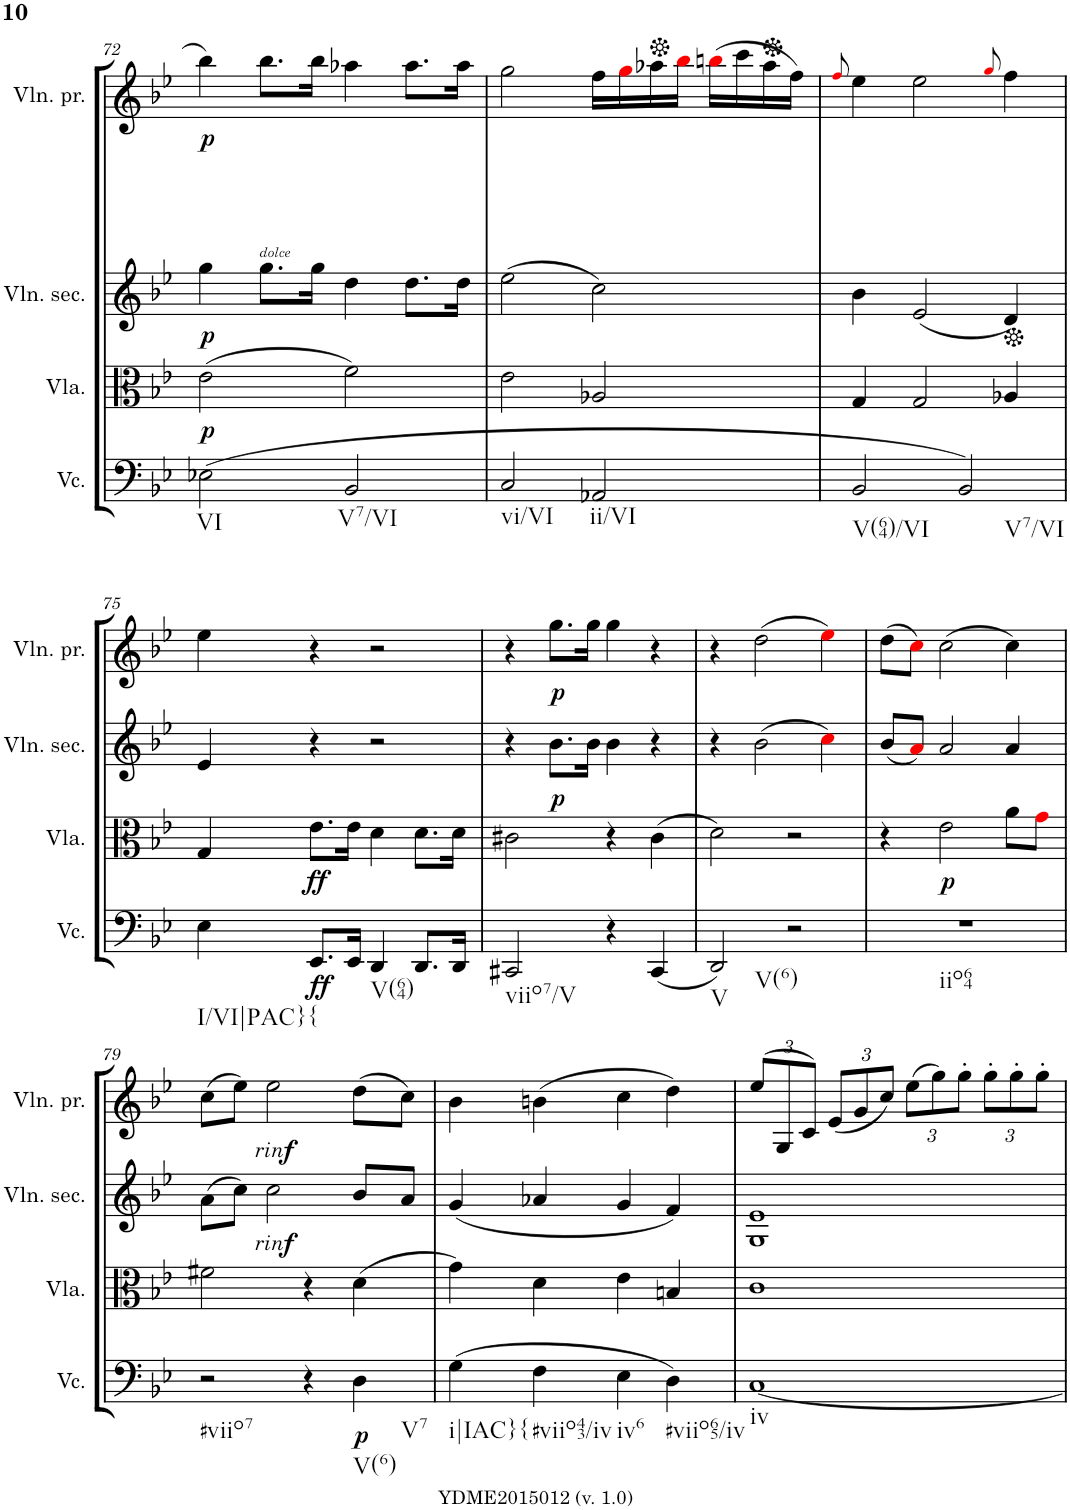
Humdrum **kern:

**kern	**dynam	**kern	**dynam	**kern	**dynam	**kern	**dynam
*part4	*part4	*part3	*part3	*part2	*part2	*part1	*part1
*staff4	*staff4	*staff3	*staff3	*staff2	*staff2	*staff1	*staff1
*I"Violoncelle	*	*I"Viola	*	*I"Violino secondo	*	*I"Violino primo	*
*I'Vc.	*	*I'Vla.	*	*I'Vln. sec.	*	*I'Vln. pr.	*
!!LO:PB:g=z
*clefF4	*	*clefC3	*	*clefG2	*	*clefG2	*
*k[b-e-]	*	*k[b-e-]	*	*k[b-e-]	*	*k[b-e-]	*
*B-:	*	*B-:	*	*B-:	*	*B-:	*
*M2/2	*	*M2/2	*	*M2/2	*	*M2/2	*
*met(c|)	*	*met(c|)	*	*met(c|)	*	*met(c|)	*
=72	=72	=72	=72	=72	=72	=72	=72
!LO:TX:b:t=VI	!	!	!	!	!	!	!
!	!	!	!LO:DY:b	!	!LO:DY:b	!	!LO:DY:b
(>2E-X\	.	(>2e-\	p	4gg\	p	4bb-\	p
!	!	!	!	!	!	!LO:TX:b:i:t=dolce	!
.	.	.	.	8.gg\L	.	8.bb-\L	.
.	.	.	.	16gg\Jk	.	16bb-\Jk	.
!LO:TX:b:t=V7/VI	!	!	!	!	!	!	!
2BB-/	.	2f\)	.	4dd\	.	4aa-X\	.
.	.	.	.	8.dd\L	.	8.aa-\L	.
.	.	.	.	16dd\Jk	.	16aa-\Jk	.
=73	=73	=73	=73	=73	=73	=73	=73
!LO:TX:b:t=vi/VI	!	!	!	!	!	!	!
2C/	.	2e-\	.	(>2ee-\	.	2gg\	.
!LO:TX:b:t=ii/VI	!	!	!	!	!	!	!
2AA-X/	.	2A-X/	.	2cc\)	.	16ff\LL	.
.	.	.	.	.	.	16ggi\	.
.	.	.	.	.	.	16aa-X\	.
.	.	.	.	.	.	16bb-i\JJ	.
.	.	.	.	.	.	(>16bbni\LL	.
.	.	.	.	.	.	16ccc\	.
.	.	.	.	.	.	16aa-\	.
.	.	.	.	.	.	16ff\JJ)	.
=74	=74	=74	=74	=74	=74	=74	=74
.	.	.	.	.	.	8qffi/	.
!LO:TX:b:t=V(64)/VI	!	!	!	!	!	!	!
2BB-/	.	4G/	.	4b-\	.	4ee-\	.
.	.	2G/	.	(<2e-/	.	2ee-\	.
!LO:TX:b:t=V7/VI	!	!	!	!	!	!	!
2BB-/)	.	.	.	.	.	.	.
.	.	.	.	.	.	8qggi/	.
.	.	4A-X/	.	4d/)	.	4ff\	.
!!LO:LB:g=z
=75	=75	=75	=75	=75	=75	=75	=75
!LO:TX:b:t=I/VI|PAC}	!	!	!	!	!	!	!
4E-\	.	4G/	.	4e-/	.	4ee-\	.
!LO:TX:b:t={	!	!	!	!	!	!	!
!	!LO:DY:b	!	!LO:DY:b	!	!	!	!
8.EE-/L	ff	8.e-\L	ff	4r	.	4r	.
16EE-/Jk	.	16e-\Jk	.	.	.	.	.
!LO:TX:b:t=V(64)	!	!	!	!	!	!	!
4DD/	.	4d\	.	2r	.	2r	.
8.DD/L	.	8.d\L	.	.	.	.	.
16DD/Jk	.	16d\Jk	.	.	.	.	.
=76	=76	=76	=76	=76	=76	=76	=76
!LO:TX:b:t=viio7/V	!	!	!	!	!	!	!
2CC#X/	.	2c#X\	.	4r	.	4r	.
!	!	!	!	!	!LO:DY:b	!	!LO:DY:b
.	.	.	.	8.b-\L	p	8.gg\L	p
.	.	.	.	16b-\Jk	.	16gg\Jk	.
4r	.	4r	.	4b-\	.	4gg\	.
(<4CC#/	.	(>4c#\	.	4r	.	4r	.
=77	=77	=77	=77	=77	=77	=77	=77
!LO:TX:b:t=V	!	!	!	!	!	!	!
!LO:TX:b:t=V(6)	!	!	!	!	!	!	!
2DD/)	.	2d\)	.	4r	.	4r	.
.	.	.	.	(>2b-\	.	(>2dd\	.
2r	.	2r	.	.	.	.	.
.	.	.	.	4cci\)	.	4ee-i\)	.
=78	=78	=78	=78	=78	=78	=78	=78
!LO:TX:b:t=iio64	!	!	!	!	!	!	!
1r	.	4r	.	(<8b-/L	.	(>8dd\L	.
.	.	.	.	8ai/J)	.	8cci\J)	.
!	!	!	!LO:DY:b	!	!	!	!
.	.	2e-\	p	2a/	.	(>2cc\	.
.	.	8a\L	.	4a/	.	4cc\)	.
.	.	8gi\J	.	.	.	.	.
!!LO:LB:g=z
=79	=79	=79	=79	=79	=79	=79	=79
!LO:TX:b:t=#viio7	!	!	!	!	!	!	!
2r	.	2f#X\	.	(>8a\L	.	(>8cc\L	.
.	.	.	.	8cc\J)	.	8ee-\J)	.
!	!	!	!	!	!LO:DY:b	!	!
!	!	!	!	!	!LO:DY:n=1:b	!	!LO:DY:b
!	!	!	!	!	!	!	!LO:DY:n=1:b
.	.	.	.	2cc\	other-dynamics f	2ee-\	other-dynamics f
4r	.	4r	.	.	.	.	.
!LO:TX:b:t=V(6)	!	!	!	!	!	!	!
!LO:TX:b:t=V7	!	!	!	!	!	!	!
!	!LO:DY:b	!	!	!	!	!	!
4D\	p	(>4d\	.	8b-/L	.	(>8dd\L	.
.	.	.	.	8a/J	.	8cc\J)	.
=80	=80	=80	=80	=80	=80	=80	=80
!LO:TX:b:t=i|IAC}{	!	!	!	!	!	!	!
(>4G\	.	4g\)	.	(<4g/	.	4b-\	.
!LO:TX:b:t=#viio43/iv	!	!	!	!	!	!	!
4F\	.	4d\	.	4a-X/	.	(>4bn\	.
!LO:TX:b:t=iv6	!	!	!	!	!	!	!
4E-\	.	4e-\	.	4g/	.	4cc\	.
!LO:TX:b:t=#viio65/iv	!	!	!	!	!	!	!
4D\)	.	4Bn/	.	4f/)	.	4dd\)	.
=81	=81	=81	=81	=81	=81	=81	=81
*	*	*	*	*	*	*Xbrackettup	*
!LO:TX:b:t=iv	!	!	!	!	!	!	!
[1C	.	1c	.	1G 1e-	.	(>12ee-/L	.
.	.	.	.	.	.	12G/	.
.	.	.	.	.	.	12c/J)	.
.	.	.	.	.	.	(<12e-/L	.
.	.	.	.	.	.	12g/	.
.	.	.	.	.	.	12cc/J)	.
.	.	.	.	.	.	(>12ee-\L	.
.	.	.	.	.	.	12gg\)	.
.	.	.	.	.	.	12gg'\J	.
.	.	.	.	.	.	12gg'\L	.
.	.	.	.	.	.	12gg'\	.
.	.	.	.	.	.	12gg'\J	.
=	=	=	=	=	=	=	=
*-	*-	*-	*-	*-	*-	*-	*-
